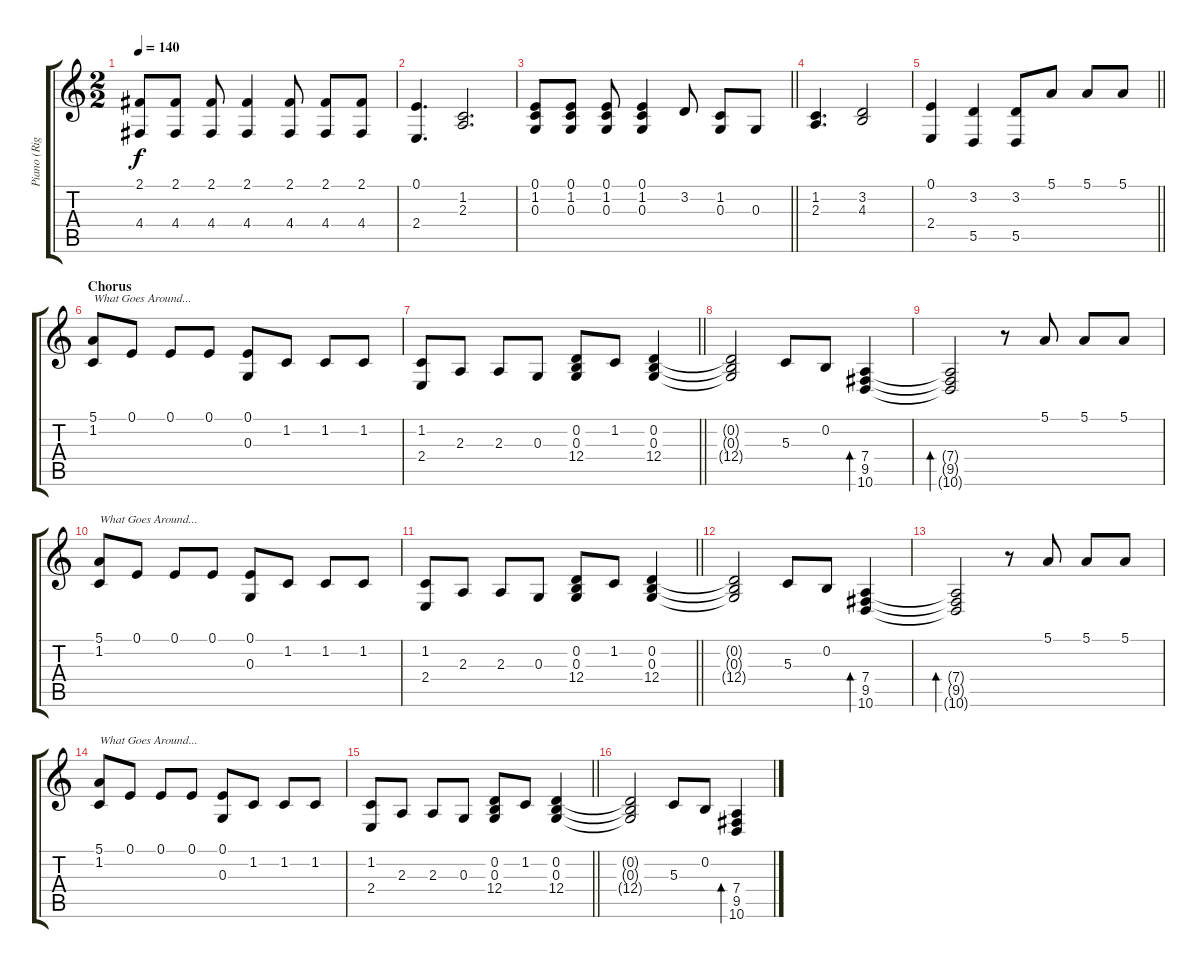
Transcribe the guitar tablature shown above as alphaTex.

\track ("Piano (Right Hand)" "Piano (Rig") {instrument acousticgrandpiano}
\staff {score tabs}
\tuning (E4 B3 G3 D3 A2 E2) {hide}
\ts (2 2)
\tempo 140
\clef g2
\ks c
(2.1 4.4).8{dy f} (2.1 4.4).8 (2.1 4.4).8 (2.1 4.4).4 (2.1 4.4).8 (2.1 4.4).8 (2.1 4.4).8 |
(0.1 2.4).4{d} (1.2 2.3).2{d} |
\barLineRight lightlight
(0.1 1.2 0.3).8 (0.1 1.2 0.3).8 (0.1 1.2 0.3).8 (0.1 1.2 0.3).4 3.2.8 (1.2 0.3).8 0.3.8 |
(1.2 2.3).4{d} (3.2 4.3).2 |
\barLineRight lightlight
(0.1 2.4).4 (3.2 5.5).4 (3.2 5.5).8 5.1.8 5.1.8 5.1.8 |
\section ("" "Chorus")
(5.1 1.2).8{txt "What Goes Around..."} 0.1.8 0.1.8 0.1.8 (0.1 0.3).8 1.2.8 1.2.8 1.2.8 |
\barLineRight lightlight
(1.2 2.4).8 2.3.8 2.3.8 0.3.8 (0.2 0.3 12.4).8 1.2.8 (0.2 0.3 12.4).4 |
(0.2{t} 0.3{t} 12.4{t}).2 5.3.8 0.2.8 (7.4 9.5 10.6).4{bd 480} |
(7.4{t} 9.5{t} 10.6{t}).2{bd 480} r.8 5.1.8 5.1.8 5.1.8 |
(5.1 1.2).8{txt "What Goes Around..."} 0.1.8 0.1.8 0.1.8 (0.1 0.3).8 1.2.8 1.2.8 1.2.8 |
\barLineRight lightlight
(1.2 2.4).8 2.3.8 2.3.8 0.3.8 (0.2 0.3 12.4).8 1.2.8 (0.2 0.3 12.4).4 |
(0.2{t} 0.3{t} 12.4{t}).2 5.3.8 0.2.8 (7.4 9.5 10.6).4{bd 480} |
(7.4{t} 9.5{t} 10.6{t}).2{bd 480} r.8 5.1.8 5.1.8 5.1.8 |
(5.1 1.2).8{txt "What Goes Around..."} 0.1.8 0.1.8 0.1.8 (0.1 0.3).8 1.2.8 1.2.8 1.2.8 |
\barLineRight lightlight
(1.2 2.4).8 2.3.8 2.3.8 0.3.8 (0.2 0.3 12.4).8 1.2.8 (0.2 0.3 12.4).4 |
(0.2{t} 0.3{t} 12.4{t}).2 5.3.8 0.2.8 (7.4 9.5 10.6).4{bd 480}
